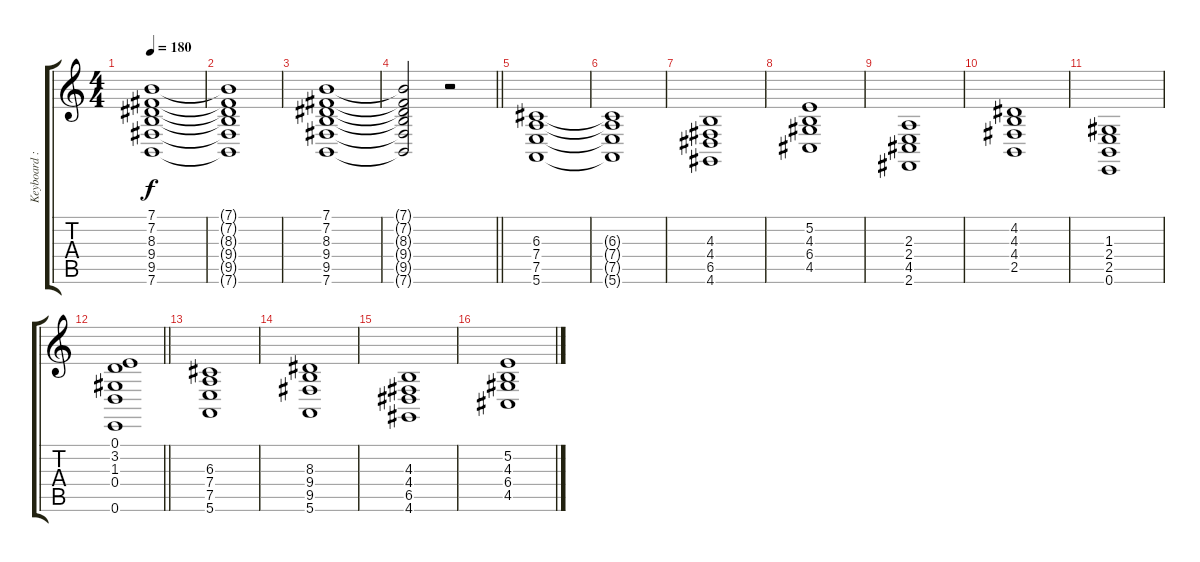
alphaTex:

\track ("Keyboard : Kotobuki Tsumugi - Chan" "Keyboard :") {instrument lead2sawtooth}
\staff {score tabs}
\tuning (E4 B3 G3 D3 A2 E2) {hide}
\ts (4 4)
\tempo 180
\clef g2
\ks c
(7.1 7.2 8.3 9.4 9.5 7.6).1{dy f} |
(7.1{t} 7.2{t} 8.3{t} 9.4{t} 9.5{t} 7.6{t}).1 |
(7.1 7.2 8.3 9.4 9.5 7.6).1 |
\barLineRight lightlight
(7.1{t} 7.2{t} 8.3{t} 9.4{t} 9.5{t} 7.6{t}).2 r.2 |
(6.3 7.4 7.5 5.6).1 |
(6.3{t} 7.4{t} 7.5{t} 5.6{t}).1 |
(4.3 4.4 6.5 4.6).1 |
(5.2 4.3 6.4 4.5).1 |
(2.3 2.4 4.5 2.6).1 |
(4.2 4.3 4.4 2.5).1 |
(1.3 2.4 2.5 0.6).1 |
\barLineRight lightlight
(0.1 3.2 1.3 0.4 0.6).1 |
(6.3 7.4 7.5 5.6).1 |
(8.3 9.4 9.5 5.6).1 |
(4.3 4.4 6.5 4.6).1 |
(5.2 4.3 6.4 4.5).1
